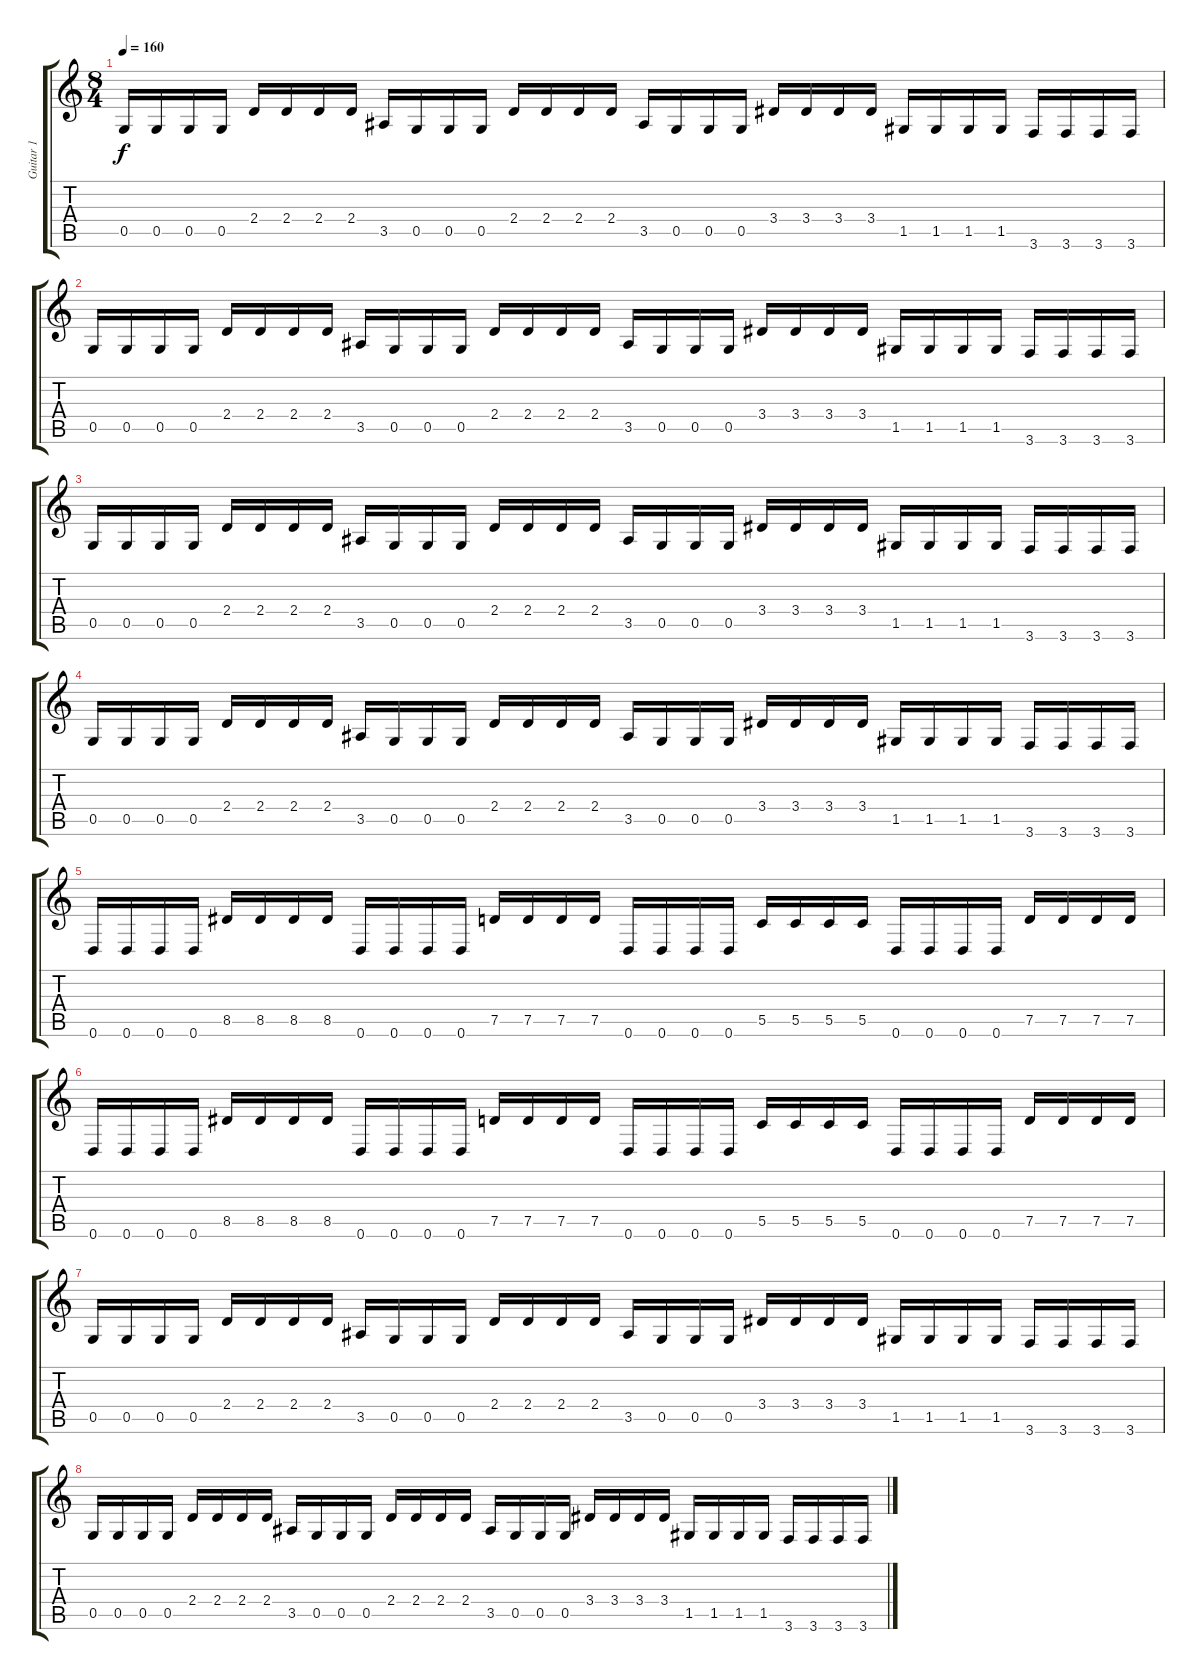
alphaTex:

\track ("Guitar 1" "Guitar 1") {instrument distortionguitar}
\staff {score tabs}
\tuning (D4 A3 F3 C3 G2 D2) {hide}
\ts (8 4)
\tempo 160
\clef g2
\ks c
0.5.16{dy f instrument distortionguitar} 0.5.16 0.5.16 0.5.16 2.4.16 2.4.16 2.4.16 2.4.16 3.5.16 0.5.16 0.5.16 0.5.16 2.4.16 2.4.16 2.4.16 2.4.16 3.5.16 0.5.16 0.5.16 0.5.16 3.4.16 3.4.16 3.4.16 3.4.16 1.5.16 1.5.16 1.5.16 1.5.16 3.6.16 3.6.16 3.6.16 3.6.16 |
0.5.16 0.5.16 0.5.16 0.5.16 2.4.16 2.4.16 2.4.16 2.4.16 3.5.16 0.5.16 0.5.16 0.5.16 2.4.16 2.4.16 2.4.16 2.4.16 3.5.16 0.5.16 0.5.16 0.5.16 3.4.16 3.4.16 3.4.16 3.4.16 1.5.16 1.5.16 1.5.16 1.5.16 3.6.16 3.6.16 3.6.16 3.6.16 |
0.5.16 0.5.16 0.5.16 0.5.16 2.4.16 2.4.16 2.4.16 2.4.16 3.5.16 0.5.16 0.5.16 0.5.16 2.4.16 2.4.16 2.4.16 2.4.16 3.5.16 0.5.16 0.5.16 0.5.16 3.4.16 3.4.16 3.4.16 3.4.16 1.5.16 1.5.16 1.5.16 1.5.16 3.6.16 3.6.16 3.6.16 3.6.16 |
0.5.16 0.5.16 0.5.16 0.5.16 2.4.16 2.4.16 2.4.16 2.4.16 3.5.16 0.5.16 0.5.16 0.5.16 2.4.16 2.4.16 2.4.16 2.4.16 3.5.16 0.5.16 0.5.16 0.5.16 3.4.16 3.4.16 3.4.16 3.4.16 1.5.16 1.5.16 1.5.16 1.5.16 3.6.16 3.6.16 3.6.16 3.6.16 |
0.6.16 0.6.16 0.6.16 0.6.16 8.5.16 8.5.16 8.5.16 8.5.16 0.6.16 0.6.16 0.6.16 0.6.16 7.5.16 7.5.16 7.5.16 7.5.16 0.6.16 0.6.16 0.6.16 0.6.16 5.5.16 5.5.16 5.5.16 5.5.16 0.6.16 0.6.16 0.6.16 0.6.16 7.5.16 7.5.16 7.5.16 7.5.16 |
0.6.16 0.6.16 0.6.16 0.6.16 8.5.16 8.5.16 8.5.16 8.5.16 0.6.16 0.6.16 0.6.16 0.6.16 7.5.16 7.5.16 7.5.16 7.5.16 0.6.16 0.6.16 0.6.16 0.6.16 5.5.16 5.5.16 5.5.16 5.5.16 0.6.16 0.6.16 0.6.16 0.6.16 7.5.16 7.5.16 7.5.16 7.5.16 |
0.5.16 0.5.16 0.5.16 0.5.16 2.4.16 2.4.16 2.4.16 2.4.16 3.5.16 0.5.16 0.5.16 0.5.16 2.4.16 2.4.16 2.4.16 2.4.16 3.5.16 0.5.16 0.5.16 0.5.16 3.4.16 3.4.16 3.4.16 3.4.16 1.5.16 1.5.16 1.5.16 1.5.16 3.6.16 3.6.16 3.6.16 3.6.16 |
0.5.16 0.5.16 0.5.16 0.5.16 2.4.16 2.4.16 2.4.16 2.4.16 3.5.16 0.5.16 0.5.16 0.5.16 2.4.16 2.4.16 2.4.16 2.4.16 3.5.16 0.5.16 0.5.16 0.5.16 3.4.16 3.4.16 3.4.16 3.4.16 1.5.16 1.5.16 1.5.16 1.5.16 3.6.16 3.6.16 3.6.16 3.6.16
